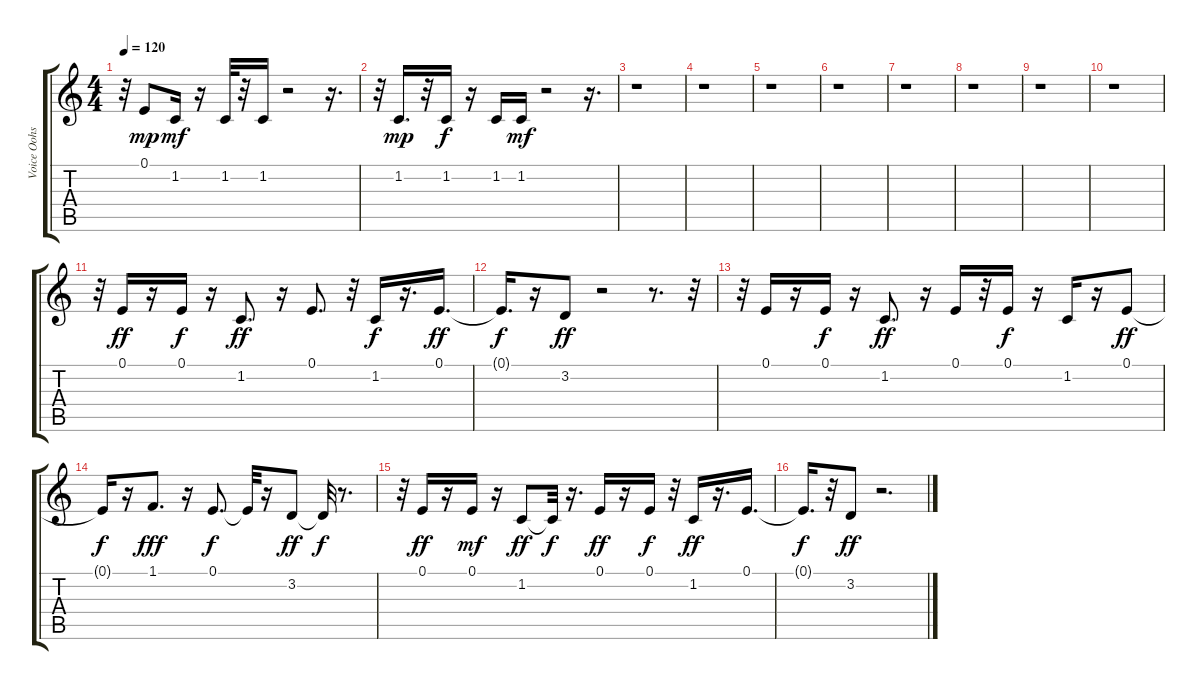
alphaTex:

\track ("Voice Oohs" "Voice Oohs") {instrument voiceoohs}
\staff {score tabs}
\tuning (E4 B3 G3 D3 A2 E2) {hide}
\ts (4 4)
\tempo 120
\clef g2
\ks c
r.32{dy f} 0.1.8{dy mp} 1.2.16{dy mf} r.16 1.2.32 r.32 1.2.16 r.2 r.16{d} |
r.32 1.2.16{d dy mp} r.32 1.2.16{dy f} r.16 1.2.16 1.2.16{dy mf} r.2 r.16{d} |
r.1 |
r.1 |
r.1 |
r.1 |
r.1 |
r.1 |
r.1 |
r.1 |
r.32 0.1.16{dy ff} r.16 0.1.16{dy f} r.16 1.2.8{d dy ff} r.16 0.1.8{d} r.32 1.2.16{dy f} r.16{d} 0.1.16{d dy ff} |
0.1{t}.16{d dy f} r.16 3.2.8{dy ff} r.2 r.8{d} r.32 |
r.32 0.1.16 r.16 0.1.16{dy f} r.16 1.2.8{d dy ff} r.16 0.1.16 r.32 0.1.16{dy f} r.16 1.2.16 r.16 0.1.8{dy ff} |
0.1{t}.16{dy f} r.16 1.1.8{d dy fff} r.16 0.1.8{d dy f} 0.1{t}.32 r.16 3.2.8{dy ff} 3.2{t}.32{dy f} r.8{d} |
r.32 0.1.16{dy ff} r.16 0.1.16{dy mf} r.16 1.2.8{dy ff} 1.2{t}.32{dy f} r.16{d} 0.1.16{dy ff} r.16 0.1.16{dy f} r.32 1.2.16{dy ff} r.16{d} 0.1.16{d} |
0.1{t}.16{d dy f} r.32 3.2.8{dy ff} r.2{d}
